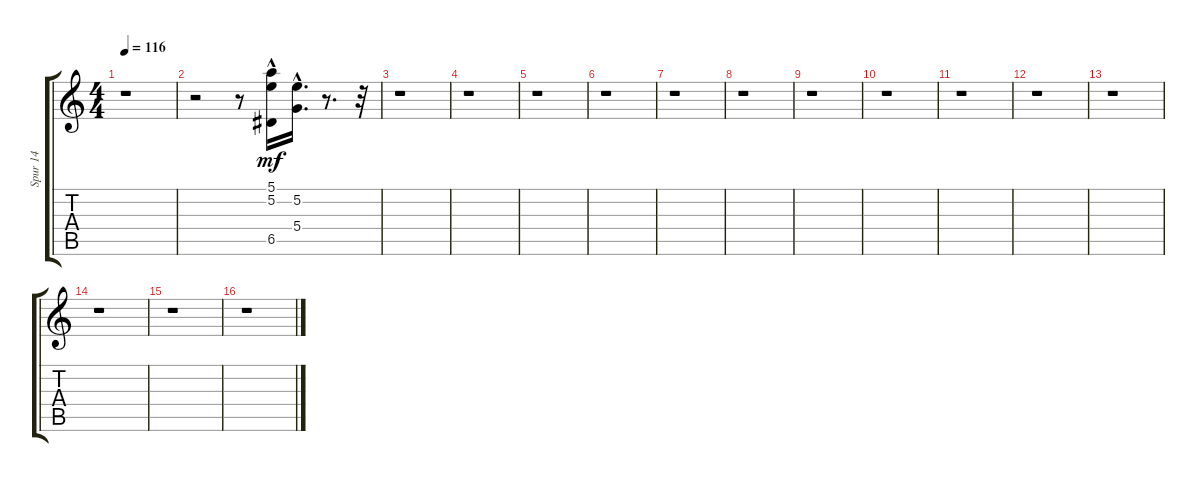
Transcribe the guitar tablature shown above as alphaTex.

\track ("Spur 14" "Spur 14") {instrument electricguitarclean}
\staff {score tabs}
\tuning (E4 B3 G3 D3 A2 E2) {hide}
\ts (4 4)
\tempo 116
\clef g2
\ks c
r.1{dy mf} |
r.2 r.8 (5.1{hac} 5.2 6.5).16 (5.2{hac} 5.4).16{d} r.8{d} r.32 |
r.1 |
r.1 |
r.1 |
r.1 |
r.1 |
r.1 |
r.1 |
r.1 |
r.1 |
r.1 |
r.1 |
r.1 |
r.1 |
r.1
